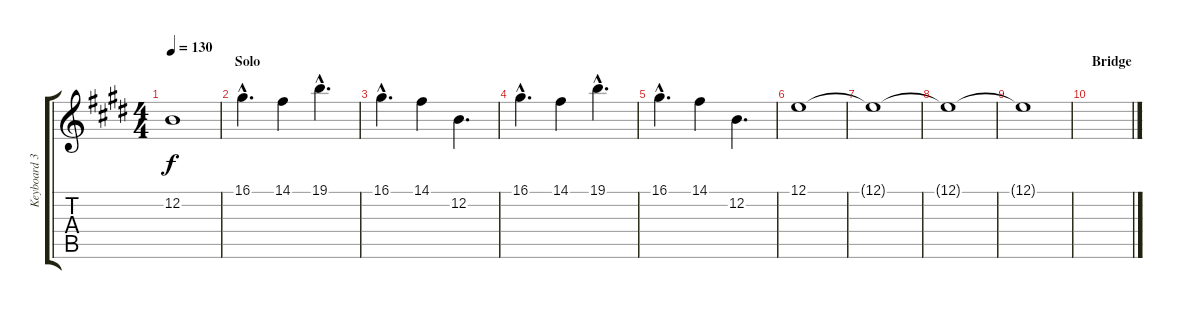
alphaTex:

\track ("Keyboard 3" "Keyboard 3") {instrument pad8sweep}
\staff {score tabs}
\tuning (E4 B3 G3 D3 A2 E2) {hide}
\ts (4 4)
\tempo 130
\clef g2
\ks e
12.2{t}.1{dy f} |
\section ("" "Solo")
16.1{hac}.4{d} 14.1.4 19.1{hac}.4{d} |
16.1{hac}.4{d} 14.1.4 12.2.4{d} |
16.1{hac}.4{d} 14.1.4 19.1{hac}.4{d} |
16.1{hac}.4{d} 14.1.4 12.2.4{d} |
12.1.1 |
12.1{t}.1 |
12.1{t}.1 |
12.1{t}.1 |
\section ("" "Bridge")
